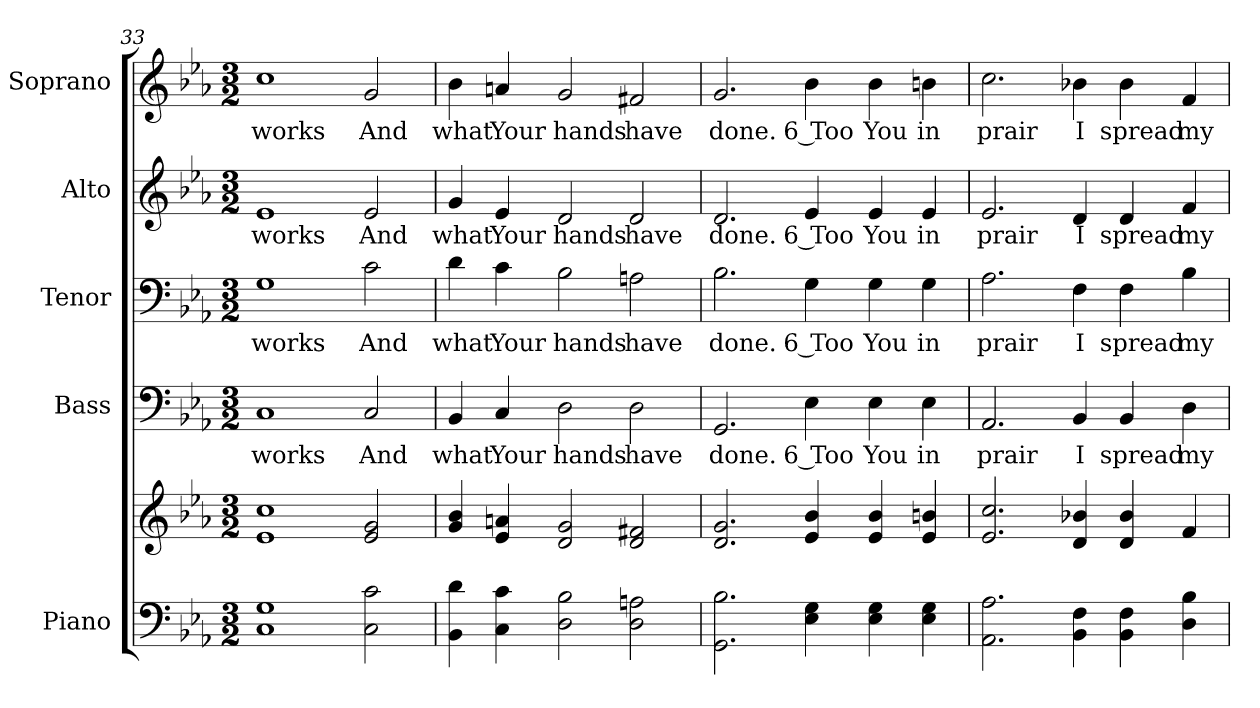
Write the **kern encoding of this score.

**kern	**kern	**kern	**text	**kern	**text	**kern	**text	**kern	**text
*part5	*part5	*part4	*part4	*part3	*part3	*part2	*part2	*part1	*part1
*staff6	*staff5	*staff4	*staff4	*staff3	*staff3	*staff2	*staff2	*staff1	*staff1
*I"Piano	*	*I"Bass	*	*I"Tenor	*	*I"Alto	*	*I"Soprano	*
*I'Pno.	*	*I'B.	*	*I'T.	*	*I'A.	*	*I'S.	*
!!LO:PB:g=z
*clefF4	*clefG2	*clefF4	*	*clefF4	*	*clefG2	*	*clefG2	*
*k[b-e-a-]	*k[b-e-a-]	*k[b-e-a-]	*	*k[b-e-a-]	*	*k[b-e-a-]	*	*k[b-e-a-]	*
*E-:	*E-:	*E-:	*	*E-:	*	*E-:	*	*E-:	*
*M3/2	*M3/2	*M3/2	*	*M3/2	*	*M3/2	*	*M3/2	*
=33	=33	=33	=33	=33	=33	=33	=33	=33	=33
!	!	!	!LO:LY:b:color=#000000	!	!	!	!	!	!
!	!	!	!	!	!LO:LY:b:color=#000000	!	!	!	!
!	!	!	!	!	!	!	!LO:LY:b:color=#000000	!	!
!	!	!	!	!	!	!	!	!	!LO:LY:b:color=#000000
1Ci 1Gi	1e-i 1cci	1Ci	works	1Gi	works	1e-i	works	1cci	works
!	!	!	!LO:LY:b:color=#000000	!	!	!	!	!	!
!	!	!	!	!	!LO:LY:b:color=#000000	!	!	!	!
!	!	!	!	!	!	!	!LO:LY:b:color=#000000	!	!
!	!	!	!	!	!	!	!	!	!LO:LY:b:color=#000000
2Ci\ 2ci	2e-i/ 2gi	2Ci/	And	2ci\	And	2e-i/	And	2gi/	And
=34	=34	=34	=34	=34	=34	=34	=34	=34	=34
!	!	!	!LO:LY:b:color=#000000	!	!	!	!	!	!
!	!	!	!	!	!LO:LY:b:color=#000000	!	!	!	!
!	!	!	!	!	!	!	!LO:LY:b:color=#000000	!	!
!	!	!	!	!	!	!	!	!	!LO:LY:b:color=#000000
4BB-i\ 4di	4gi/ 4b-i	4BB-i/	what	4di\	what	4gi/	what	4b-i\	what
!	!	!	!LO:LY:b:color=#000000	!	!	!	!	!	!
!	!	!	!	!	!LO:LY:b:color=#000000	!	!	!	!
!	!	!	!	!	!	!	!LO:LY:b:color=#000000	!	!
!	!	!	!	!	!	!	!	!	!LO:LY:b:color=#000000
4Ci\ 4ci	4e-i/ 4ani	4Ci/	Your	4ci\	Your	4e-i/	Your	4ani/	Your
!	!	!	!LO:LY:b:color=#000000	!	!	!	!	!	!
!	!	!	!	!	!LO:LY:b:color=#000000	!	!	!	!
!	!	!	!	!	!	!	!LO:LY:b:color=#000000	!	!
!	!	!	!	!	!	!	!	!	!LO:LY:b:color=#000000
2Di\ 2B-i	2di/ 2gi	2Di\	hands	2B-i\	hands	2di/	hands	2gi/	hands
!	!	!	!LO:LY:b:color=#000000	!	!	!	!	!	!
!	!	!	!	!	!LO:LY:b:color=#000000	!	!	!	!
!	!	!	!	!	!	!	!LO:LY:b:color=#000000	!	!
!	!	!	!	!	!	!	!	!	!LO:LY:b:color=#000000
2Di\ 2Ani	2di/ 2f#Xi	2Di\	have	2Ani\	have	2di/	have	2f#Xi/	have
!!LO:PB:g=z
=35	=35	=35	=35	=35	=35	=35	=35	=35	=35
!	!	!	!LO:LY:b:color=#000000	!	!	!	!	!	!
!	!	!	!	!	!LO:LY:b:color=#000000	!	!	!	!
!	!	!	!	!	!	!	!LO:LY:b:color=#000000	!	!
!	!	!	!	!	!	!	!	!	!LO:LY:b:color=#000000
2.GGi\ 2.B-i	2.di/ 2.gi	2.GGi/	done.	2.B-i\	done.	2.di/	done.	2.gi/	done.
!	!	!	!LO:LY:b:color=#000000	!	!	!	!	!	!
!	!	!	!	!	!LO:LY:b:color=#000000	!	!	!	!
!	!	!	!	!	!	!	!LO:LY:b:color=#000000	!	!
!	!	!	!	!	!	!	!	!	!LO:LY:b:color=#000000
4E-i\ 4Gi	4e-i/ 4b-i	4E-i\	6 Too	4Gi\	6 Too	4e-i/	6 Too	4b-i\	6 Too
!	!	!	!LO:LY:b:color=#000000	!	!	!	!	!	!
!	!	!	!	!	!LO:LY:b:color=#000000	!	!	!	!
!	!	!	!	!	!	!	!LO:LY:b:color=#000000	!	!
!	!	!	!	!	!	!	!	!	!LO:LY:b:color=#000000
4E-i\ 4Gi	4e-i/ 4b-i	4E-i\	You	4Gi\	You	4e-i/	You	4b-i\	You
!	!	!	!LO:LY:b:color=#000000	!	!	!	!	!	!
!	!	!	!	!	!LO:LY:b:color=#000000	!	!	!	!
!	!	!	!	!	!	!	!LO:LY:b:color=#000000	!	!
!	!	!	!	!	!	!	!	!	!LO:LY:b:color=#000000
4E-i\ 4Gi	4e-i/ 4bni	4E-i\	in	4Gi\	in	4e-i/	in	4bni\	in
=36	=36	=36	=36	=36	=36	=36	=36	=36	=36
!	!	!	!LO:LY:b:color=#000000	!	!	!	!	!	!
!	!	!	!	!	!LO:LY:b:color=#000000	!	!	!	!
!	!	!	!	!	!	!	!LO:LY:b:color=#000000	!	!
!	!	!	!	!	!	!	!	!	!LO:LY:b:color=#000000
2.AA-i\ 2.A-i	2.e-i/ 2.cci	2.AA-i/	prair	2.A-i\	prair	2.e-i/	prair	2.cci\	prair
!	!	!	!LO:LY:b:color=#000000	!	!	!	!	!	!
!	!	!	!	!	!LO:LY:b:color=#000000	!	!	!	!
!	!	!	!	!	!	!	!LO:LY:b:color=#000000	!	!
!	!	!	!	!	!	!	!	!	!LO:LY:b:color=#000000
4BB-i\ 4Fi	4di/ 4b-Xi	4BB-i/	I	4Fi\	I	4di/	I	4b-Xi\	I
!	!	!	!LO:LY:b:color=#000000	!	!	!	!	!	!
!	!	!	!	!	!LO:LY:b:color=#000000	!	!	!	!
!	!	!	!	!	!	!	!LO:LY:b:color=#000000	!	!
!	!	!	!	!	!	!	!	!	!LO:LY:b:color=#000000
4BB-i\ 4Fi	4di/ 4b-i	4BB-i/	spread	4Fi\	spread	4di/	spread	4b-i\	spread
!	!	!	!LO:LY:b:color=#000000	!	!	!	!	!	!
!	!	!	!	!	!LO:LY:b:color=#000000	!	!	!	!
!	!	!	!	!	!	!	!LO:LY:b:color=#000000	!	!
!	!	!	!	!	!	!	!	!	!LO:LY:b:color=#000000
4Di\ 4B-i	4fi/	4Di\	my	4B-i\	my	4fi/	my	4fi/	my
=	=	=	=	=	=	=	=	=	=
*-	*-	*-	*-	*-	*-	*-	*-	*-	*-
